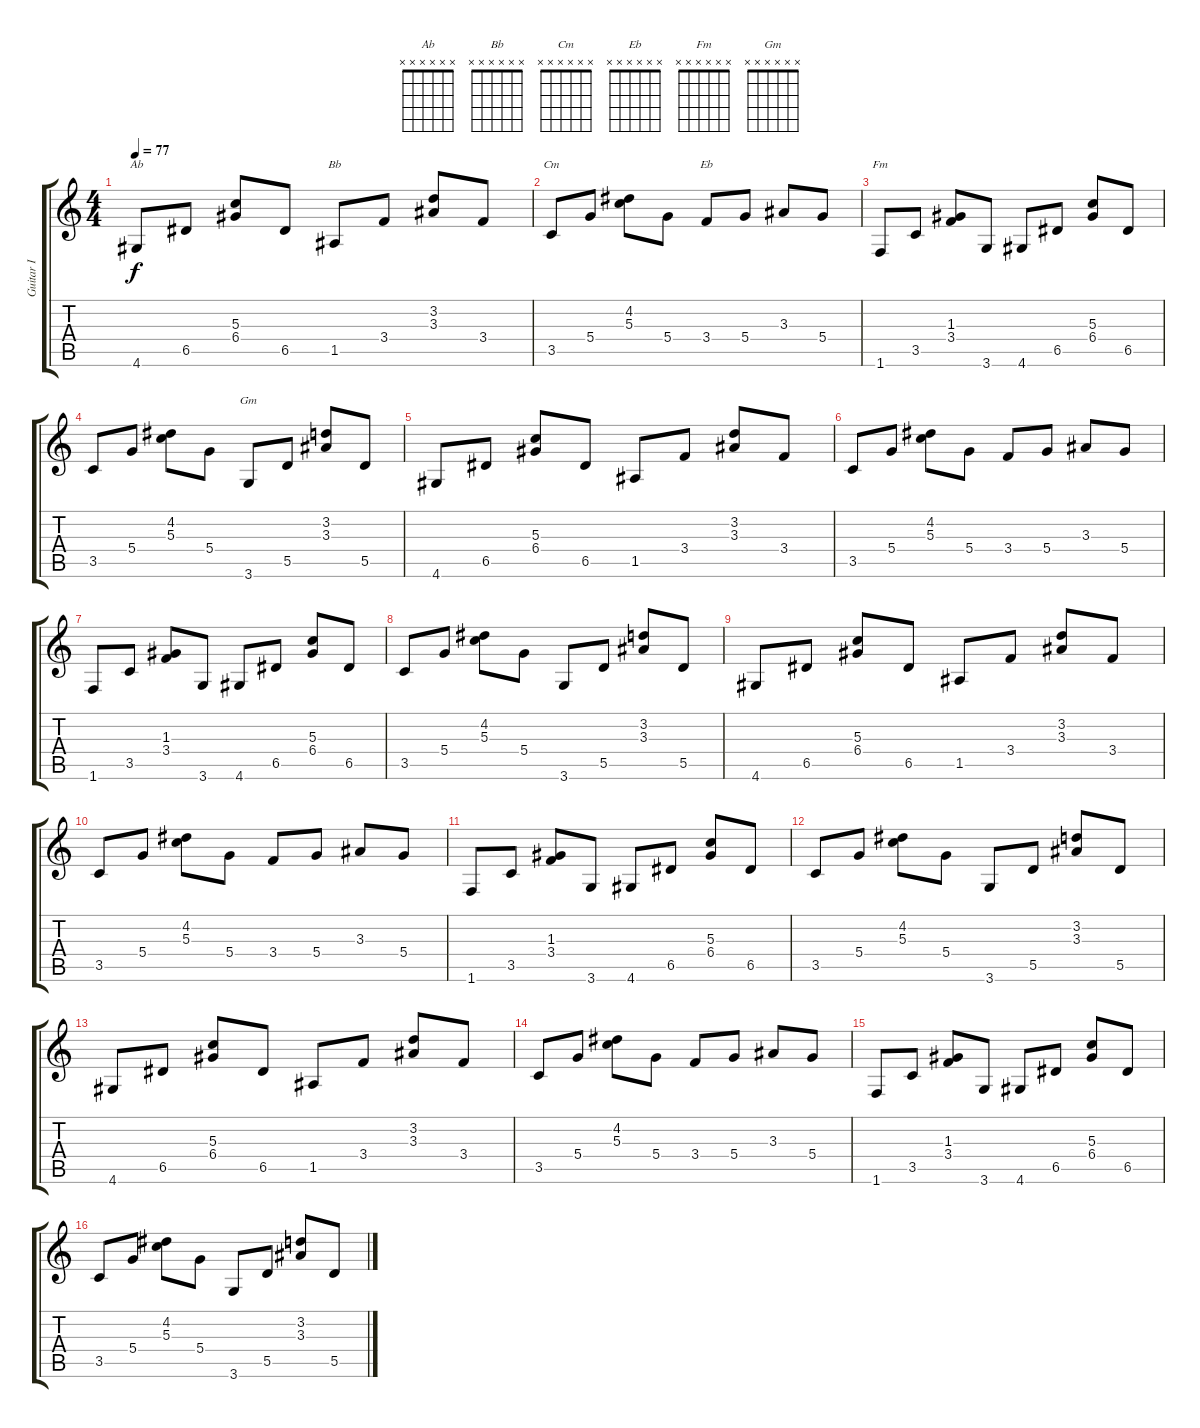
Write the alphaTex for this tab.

\track ("Guitar I" "Guitar I") {instrument acousticguitarnylon}
\staff {score tabs}
\tuning (E4 B3 G3 D3 A2 E2) {hide}
\chord ("Ab" x x x x x x)
\chord ("Bb" x x x x x x)
\chord ("Cm" x x x x x x)
\chord ("Eb" x x x x x x)
\chord ("Fm" x x x x x x)
\chord ("Gm" x x x x x x)
\ts (4 4)
\tempo 77
\clef g2
\ks c
4.6.8{ch "Ab" dy f} 6.5.8 (5.3 6.4).8 6.5.8 1.5.8{ch "Bb"} 3.4.8 (3.2 3.3).8 3.4.8 |
3.5.8{ch "Cm"} 5.4.8 (4.2 5.3).8 5.4.8 3.4.8{ch "Eb"} 5.4.8 3.3.8 5.4.8 |
1.6.8{ch "Fm"} 3.5.8 (1.3 3.4).8 3.6.8 4.6.8 6.5.8 (5.3 6.4).8 6.5.8 |
3.5.8 5.4.8 (4.2 5.3).8 5.4.8 3.6.8{ch "Gm"} 5.5.8 (3.2 3.3).8 5.5.8 |
4.6.8 6.5.8 (5.3 6.4).8 6.5.8 1.5.8 3.4.8 (3.2 3.3).8 3.4.8 |
3.5.8 5.4.8 (4.2 5.3).8 5.4.8 3.4.8 5.4.8 3.3.8 5.4.8 |
1.6.8 3.5.8 (1.3 3.4).8 3.6.8 4.6.8 6.5.8 (5.3 6.4).8 6.5.8 |
3.5.8 5.4.8 (4.2 5.3).8 5.4.8 3.6.8 5.5.8 (3.2 3.3).8 5.5.8 |
4.6.8 6.5.8 (5.3 6.4).8 6.5.8 1.5.8 3.4.8 (3.2 3.3).8 3.4.8 |
3.5.8 5.4.8 (4.2 5.3).8 5.4.8 3.4.8 5.4.8 3.3.8 5.4.8 |
1.6.8 3.5.8 (1.3 3.4).8 3.6.8 4.6.8 6.5.8 (5.3 6.4).8 6.5.8 |
3.5.8 5.4.8 (4.2 5.3).8 5.4.8 3.6.8 5.5.8 (3.2 3.3).8 5.5.8 |
4.6.8 6.5.8 (5.3 6.4).8 6.5.8 1.5.8 3.4.8 (3.2 3.3).8 3.4.8 |
3.5.8 5.4.8 (4.2 5.3).8 5.4.8 3.4.8 5.4.8 3.3.8 5.4.8 |
1.6.8 3.5.8 (1.3 3.4).8 3.6.8 4.6.8 6.5.8 (5.3 6.4).8 6.5.8 |
3.5.8 5.4.8 (4.2 5.3).8 5.4.8 3.6.8 5.5.8 (3.2 3.3).8 5.5.8
